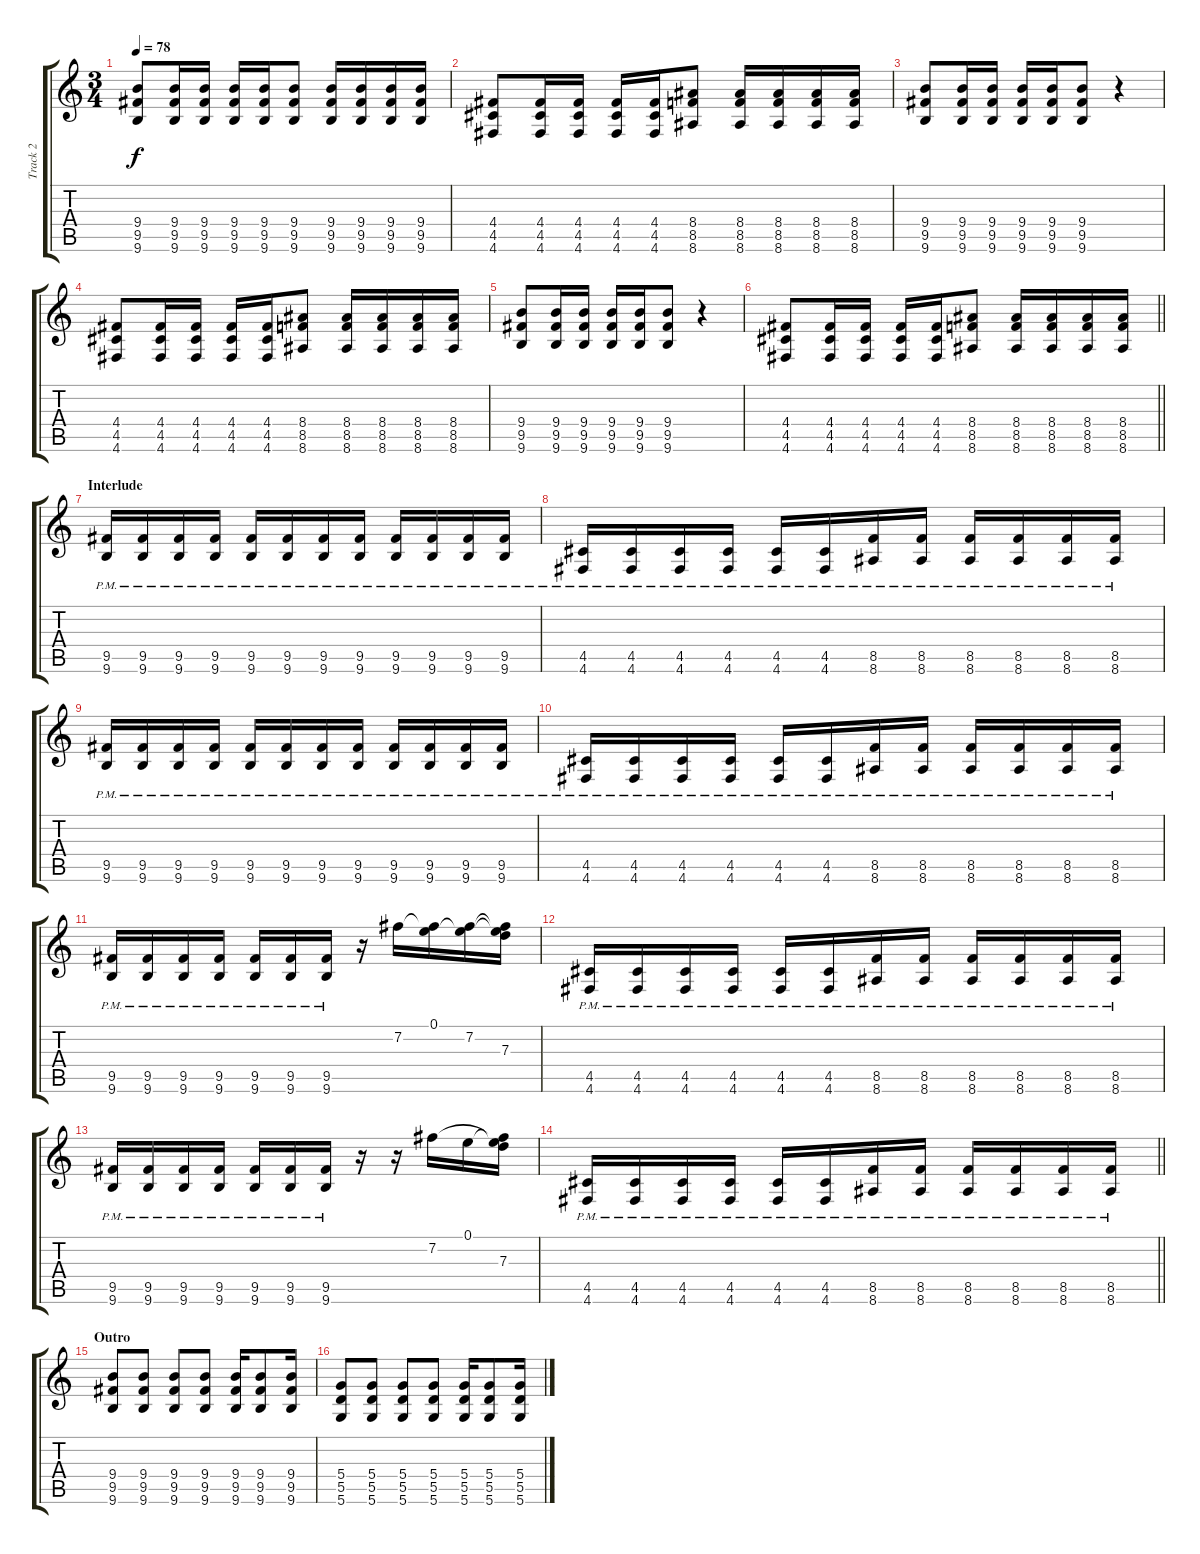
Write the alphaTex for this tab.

\track ("Track 2" "Track 2") {instrument overdrivenguitar}
\staff {score tabs}
\tuning (E4 B3 G3 D3 A2 D2) {hide}
\ts (3 4)
\tempo 78
\clef g2
\ks c
(9.4 9.5 9.6).8{dy f} (9.4 9.5 9.6).16 (9.4 9.5 9.6).16 (9.4 9.5 9.6).16 (9.4 9.5 9.6).16 (9.4 9.5 9.6).8 (9.4 9.5 9.6).16 (9.4 9.5 9.6).16 (9.4 9.5 9.6).16 (9.4 9.5 9.6).16 |
(4.4 4.5 4.6).8 (4.4 4.5 4.6).16 (4.4 4.5 4.6).16 (4.4 4.5 4.6).16 (4.4 4.5 4.6).16 (8.4 8.5 8.6).8 (8.4 8.5 8.6).16 (8.4 8.5 8.6).16 (8.4 8.5 8.6).16 (8.4 8.5 8.6).16 |
(9.4 9.5 9.6).8 (9.4 9.5 9.6).16 (9.4 9.5 9.6).16 (9.4 9.5 9.6).16 (9.4 9.5 9.6).16 (9.4 9.5 9.6).8 r.4 |
(4.4 4.5 4.6).8 (4.4 4.5 4.6).16 (4.4 4.5 4.6).16 (4.4 4.5 4.6).16 (4.4 4.5 4.6).16 (8.4 8.5 8.6).8 (8.4 8.5 8.6).16 (8.4 8.5 8.6).16 (8.4 8.5 8.6).16 (8.4 8.5 8.6).16 |
(9.4 9.5 9.6).8 (9.4 9.5 9.6).16 (9.4 9.5 9.6).16 (9.4 9.5 9.6).16 (9.4 9.5 9.6).16 (9.4 9.5 9.6).8 r.4 |
\barLineRight lightlight
(4.4 4.5 4.6).8 (4.4 4.5 4.6).16 (4.4 4.5 4.6).16 (4.4 4.5 4.6).16 (4.4 4.5 4.6).16 (8.4 8.5 8.6).8 (8.4 8.5 8.6).16 (8.4 8.5 8.6).16 (8.4 8.5 8.6).16 (8.4 8.5 8.6).16 |
\section ("" "Interlude")
(9.5{pm} 9.6{pm}).16 (9.5{pm} 9.6{pm}).16 (9.5{pm} 9.6{pm}).16 (9.5{pm} 9.6{pm}).16 (9.5{pm} 9.6{pm}).16 (9.5{pm} 9.6{pm}).16 (9.5{pm} 9.6{pm}).16 (9.5{pm} 9.6{pm}).16 (9.5{pm} 9.6{pm}).16 (9.5{pm} 9.6{pm}).16 (9.5{pm} 9.6{pm}).16 (9.5{pm} 9.6{pm}).16 |
(4.5{pm} 4.6{pm}).16 (4.5{pm} 4.6{pm}).16 (4.5{pm} 4.6{pm}).16 (4.5{pm} 4.6{pm}).16 (4.5{pm} 4.6{pm}).16 (4.5{pm} 4.6{pm}).16 (8.5{pm} 8.6{pm}).16 (8.5{pm} 8.6{pm}).16 (8.5{pm} 8.6{pm}).16 (8.5{pm} 8.6{pm}).16 (8.5{pm} 8.6{pm}).16 (8.5{pm} 8.6{pm}).16 |
(9.5{pm} 9.6{pm}).16 (9.5{pm} 9.6{pm}).16 (9.5{pm} 9.6{pm}).16 (9.5{pm} 9.6{pm}).16 (9.5{pm} 9.6{pm}).16 (9.5{pm} 9.6{pm}).16 (9.5{pm} 9.6{pm}).16 (9.5{pm} 9.6{pm}).16 (9.5{pm} 9.6{pm}).16 (9.5{pm} 9.6{pm}).16 (9.5{pm} 9.6{pm}).16 (9.5{pm} 9.6{pm}).16 |
(4.5{pm} 4.6{pm}).16 (4.5{pm} 4.6{pm}).16 (4.5{pm} 4.6{pm}).16 (4.5{pm} 4.6{pm}).16 (4.5{pm} 4.6{pm}).16 (4.5{pm} 4.6{pm}).16 (8.5{pm} 8.6{pm}).16 (8.5{pm} 8.6{pm}).16 (8.5{pm} 8.6{pm}).16 (8.5{pm} 8.6{pm}).16 (8.5{pm} 8.6{pm}).16 (8.5{pm} 8.6{pm}).16 |
(9.5{pm} 9.6{pm}).16 (9.5{pm} 9.6{pm}).16 (9.5{pm} 9.6{pm}).16 (9.5{pm} 9.6{pm}).16 (9.5{pm} 9.6{pm}).16 (9.5{pm} 9.6{pm}).16 (9.5{pm} 9.6{pm}).16 r.16 7.2.16 (0.1 7.2{t}).16 (0.1{t} 7.2).16 (0.1{t} 7.2{t} 7.3).16 |
(4.5{pm} 4.6{pm}).16 (4.5{pm} 4.6{pm}).16 (4.5{pm} 4.6{pm}).16 (4.5{pm} 4.6{pm}).16 (4.5{pm} 4.6{pm}).16 (4.5{pm} 4.6{pm}).16 (8.5{pm} 8.6{pm}).16 (8.5{pm} 8.6{pm}).16 (8.5{pm} 8.6{pm}).16 (8.5{pm} 8.6{pm}).16 (8.5{pm} 8.6{pm}).16 (8.5{pm} 8.6{pm}).16 |
(9.5{pm} 9.6{pm}).16 (9.5{pm} 9.6{pm}).16 (9.5{pm} 9.6{pm}).16 (9.5{pm} 9.6{pm}).16 (9.5{pm} 9.6{pm}).16 (9.5{pm} 9.6{pm}).16 (9.5{pm} 9.6{pm}).16 r.16 r.16 7.2.16 0.1.16 (0.1{t} 7.2{t} 7.3).16 |
\barLineRight lightlight
(4.5{pm} 4.6{pm}).16 (4.5{pm} 4.6{pm}).16 (4.5{pm} 4.6{pm}).16 (4.5{pm} 4.6{pm}).16 (4.5{pm} 4.6{pm}).16 (4.5{pm} 4.6{pm}).16 (8.5{pm} 8.6{pm}).16 (8.5{pm} 8.6{pm}).16 (8.5{pm} 8.6{pm}).16 (8.5{pm} 8.6{pm}).16 (8.5{pm} 8.6{pm}).16 (8.5{pm} 8.6{pm}).16 |
\section ("" "Outro")
(9.4 9.5 9.6).8 (9.4 9.5 9.6).8 (9.4 9.5 9.6).8 (9.4 9.5 9.6).8 (9.4 9.5 9.6).16 (9.4 9.5 9.6).8 (9.4 9.5 9.6).16 |
(5.4 5.5 5.6).8 (5.4 5.5 5.6).8 (5.4 5.5 5.6).8 (5.4 5.5 5.6).8 (5.4 5.5 5.6).16 (5.4 5.5 5.6).8 (5.4 5.5 5.6).16
